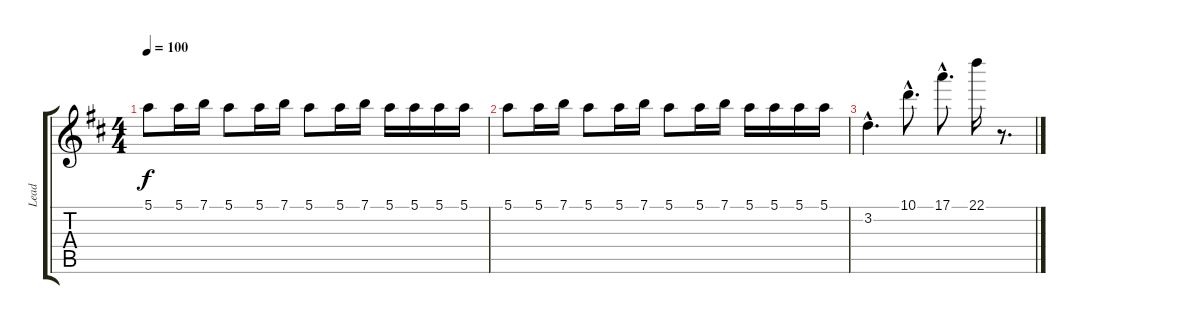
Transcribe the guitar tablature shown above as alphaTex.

\track ("Lead" "Lead") {instrument distortionguitar}
\staff {score tabs}
\tuning (E4 B3 G3 D3 A2 E2) {hide}
\ts (4 4)
\tempo 100
\clef g2
\ks d
5.1.8{dy f} 5.1.16 7.1.16 5.1.8 5.1.16 7.1.16 5.1.8 5.1.16 7.1.16 5.1.16 5.1.16 5.1.16 5.1.16 |
5.1.8 5.1.16 7.1.16 5.1.8 5.1.16 7.1.16 5.1.8 5.1.16 7.1.16 5.1.16 5.1.16 5.1.16 5.1.16 |
3.2{hac}.4{d} 10.1{hac}.8{d} 17.1{hac}.8{d} 22.1.16 r.8{d}
